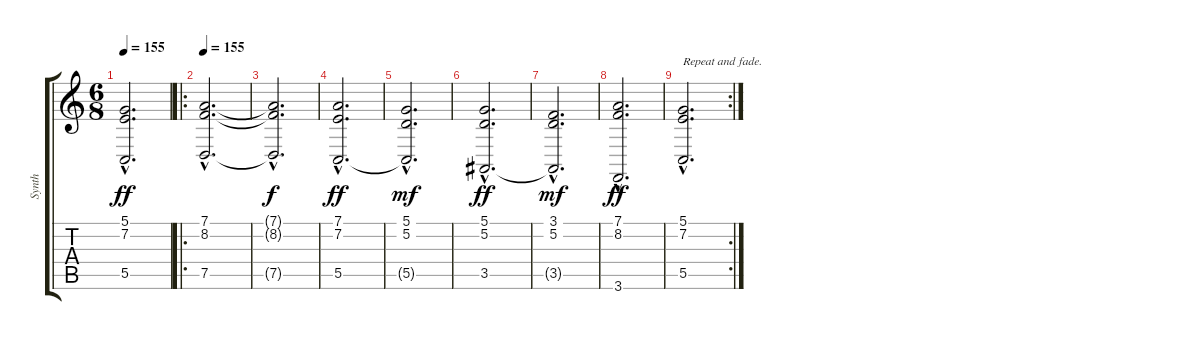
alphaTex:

\track ("Synth" "Synth") {instrument stringensemble1}
\staff {score tabs}
\tuning (D4 A3 F3 C3 G2 D2) {hide}
\ts (6 8)
\tempo 155
\clef g2
\ks c
(5.1{hac} 7.2{hac} 5.5{hac}).2{d dy ff} |
\ro
\tempo 155
(7.1{hac} 8.2{hac} 7.5{hac}).2{d} |
(7.1{hac t} 8.2{hac t} 7.5{hac t}).2{d dy f} |
(7.1{hac} 7.2{hac} 5.5{hac}).2{d dy ff} |
(5.1{hac} 5.2{hac} 5.5{hac t}).2{d dy mf} |
(5.1{hac} 5.2{hac} 3.5{hac}).2{d dy ff} |
(3.1{hac} 5.2{hac} 3.5{hac t}).2{d dy mf} |
(7.1{hac} 8.2{hac} 3.6{hac}).2{d dy ff} |
\rc 2
(5.1{hac} 7.2{hac} 5.5{hac}).2{d txt "Repeat and fade."}
